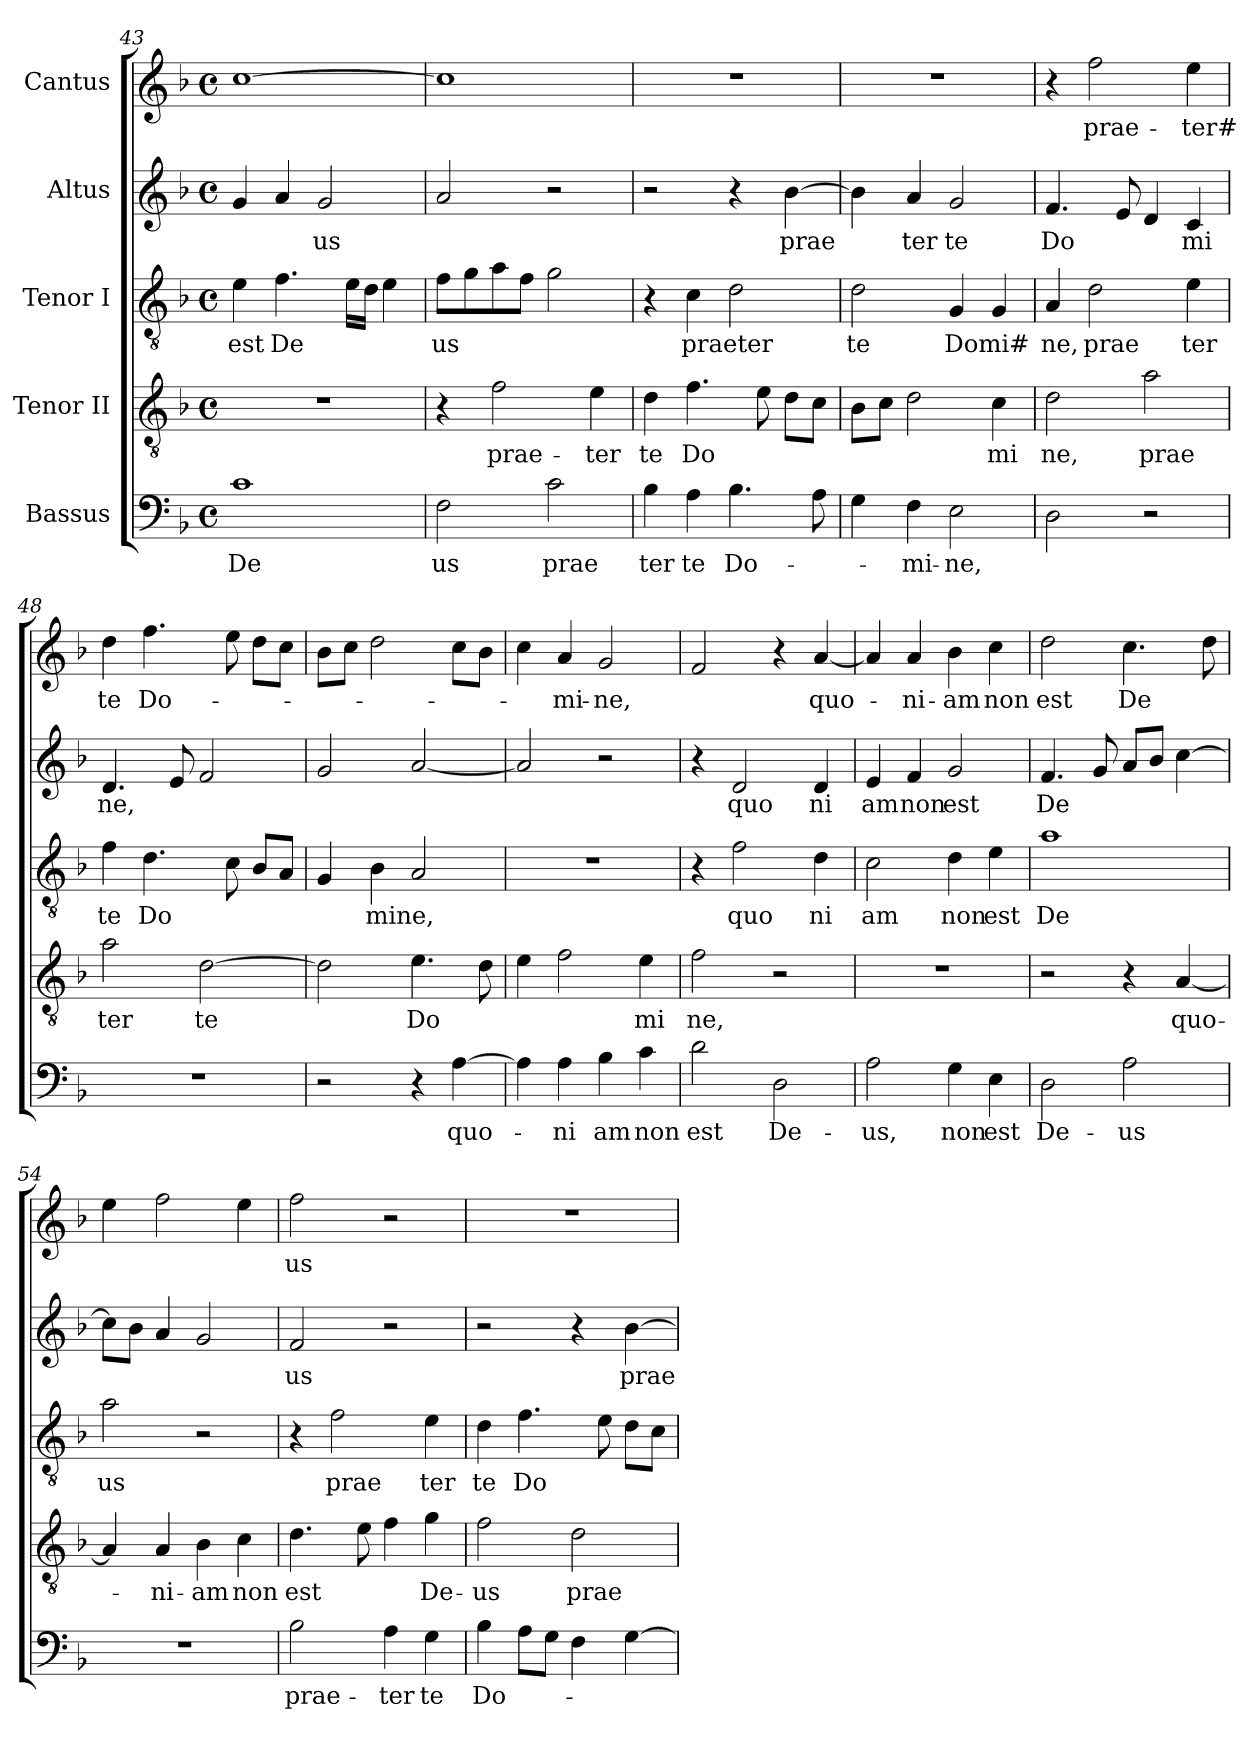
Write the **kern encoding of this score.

**kern	**text	**kern	**text	**kern	**text	**kern	**text	**kern	**text
*part5	*part5	*part4	*part4	*part3	*part3	*part2	*part2	*part1	*part1
*staff5	*staff5	*staff4	*staff4	*staff3	*staff3	*staff2	*staff2	*staff1	*staff1
*I"Bassus	*	*I"Tenor II	*	*I"Tenor I	*	*I"Altus	*	*I"Cantus	*
*clefF4	*	*clefGv2	*	*clefGv2	*	*clefG2	*	*clefG2	*
*k[b-]	*	*k[b-]	*	*k[b-]	*	*k[b-]	*	*k[b-]	*
*F:	*	*F:	*	*F:	*	*F:	*	*F:	*
*M4/4	*	*M4/4	*	*M4/4	*	*M4/4	*	*M4/4	*
*met(c)	*	*met(c)	*	*met(c)	*	*met(c)	*	*met(c)	*
=43	=43	=43	=43	=43	=43	=43	=43	=43	=43
!	!LO:LY:b:cj	!	!	!	!LO:LY:b:cj	!	!	!	!
1c	De	1r	.	4e\	est	4g/	.	[>1cc	.
!	!	!	!	!	!LO:LY:b	!	!	!	!
.	.	.	.	4.f\	De	4a/	.	.	.
!	!	!	!	!	!	!	!LO:LY:b:cj	!	!
.	.	.	.	.	.	2g/	us	.	.
.	.	.	.	16e\L	.	.	.	.	.
.	.	.	.	16d\J	.	.	.	.	.
.	.	.	.	4e\	.	.	.	.	.
=44	=44	=44	=44	=44	=44	=44	=44	=44	=44
!	!LO:LY:b:cj	!	!	!	!LO:LY:b:cj	!	!	!	!
2F\	us	4r	.	8f\L	us	2a/	.	1cc]	.
.	.	.	.	8g\	.	.	.	.	.
!	!	!	!LO:LY:b:cj	!	!	!	!	!	!
.	.	2f\	prae-	8a\	.	.	.	.	.
.	.	.	.	8f\J	.	.	.	.	.
!	!LO:LY:b:cj	!	!	!	!	!	!	!	!
2c\	prae	.	.	2g\	.	2r	.	.	.
!	!	!	!LO:LY:b:cj	!	!	!	!	!	!
.	.	4e\	-ter	.	.	.	.	.	.
!!LO:PB:g=z
=45	=45	=45	=45	=45	=45	=45	=45	=45	=45
!	!LO:LY:b:cj	!	!LO:LY:b:cj	!	!	!	!	!	!
4B-\	ter	4d\	te	4r	.	2r	.	1r	.
!	!LO:LY:b:cj	!	!LO:LY:b	!	!LO:LY:b:cj	!	!	!	!
4A\	te	4.f\	Do	4c\	praeter	.	.	.	.
!	!LO:LY:b	!	!	!	!	!	!	!	!
4.B-\	Do-	.	.	2d\	.	4r	.	.	.
.	.	8e\	.	.	.	.	.	.	.
!	!	!	!	!	!	!	!LO:LY:b	!	!
.	.	8d\L	.	.	.	[>4b-\	prae	.	.
8A\	.	8c\J	.	.	.	.	.	.	.
=46	=46	=46	=46	=46	=46	=46	=46	=46	=46
!	!	!	!	!	!LO:LY:b:cj	!	!	!	!
4G\	.	8B-\L	.	2d\	te	4b-\]	.	1r	.
.	.	8c\J	.	.	.	.	.	.	.
!	!LO:LY:b:cj	!	!	!	!	!	!LO:LY:b:cj	!	!
4F\	-mi-	2d\	.	.	.	4a/	ter	.	.
!	!LO:LY:b	!	!	!	!LO:LY:b:cj	!	!LO:LY:b:cj	!	!
2E\	-ne,	.	.	4G/	Domi#	2g/	te	.	.
!	!	!	!LO:LY:b:cj	!	!	!	!	!	!
.	.	4c\	mi	4G/	.	.	.	.	.
=47	=47	=47	=47	=47	=47	=47	=47	=47	=47
!	!	!	!LO:LY:b:cj	!	!LO:LY:b:cj	!	!LO:LY:b	!	!
2D\	.	2d\	ne,	4A/	ne,	4.f/	Do	4r	.
!	!	!	!	!	!LO:LY:b:cj	!	!	!	!LO:LY:b:cj
.	.	.	.	2d\	prae	.	.	2ff\	prae-
.	.	.	.	.	.	8e/	.	.	.
!	!	!	!LO:LY:b:cj	!	!	!	!	!	!
2r	.	2a\	prae	.	.	4d/	.	.	.
!	!	!	!	!	!LO:LY:b:cj	!	!LO:LY:b:cj	!	!LO:LY:b:rj
.	.	.	.	4e\	ter	4c/	mi	4ee\	-ter#
=48	=48	=48	=48	=48	=48	=48	=48	=48	=48
!	!	!	!LO:LY:b:cj	!	!LO:LY:b:cj	!	!LO:LY:b	!	!LO:LY:b:cj
1r	.	2a\	ter	4f\	te	4.d/	ne,	4dd\	te
!	!	!	!	!	!LO:LY:b	!	!	!	!LO:LY:b
.	.	.	.	4.d\	Do	.	.	4.ff\	Do-
.	.	.	.	.	.	8e/	.	.	.
!	!	!	!LO:LY:b:cj	!	!	!	!	!	!
.	.	[>2d\	te	.	.	2f/	.	.	.
.	.	.	.	8c\	.	.	.	8ee\	.
.	.	.	.	8B-/L	.	.	.	8dd\L	.
.	.	.	.	8A/J	.	.	.	8cc\J	.
=49	=49	=49	=49	=49	=49	=49	=49	=49	=49
2r	.	2d\]	.	4G/	.	2g/	.	8b-\L	.
.	.	.	.	.	.	.	.	8cc\J	.
!	!	!	!	!	!LO:LY:b	!	!	!	!
.	.	.	.	4B-\	mine,	.	.	2dd\	.
!	!	!	!LO:LY:b	!	!	!	!	!	!
4r	.	4.e\	Do	2A/	.	[<2a/	.	.	.
!	!LO:LY:b	!	!	!	!	!	!	!	!
[>4A\	quo-	.	.	.	.	.	.	8cc\L	.
.	.	8d\	.	.	.	.	.	8b-\J	.
=50	=50	=50	=50	=50	=50	=50	=50	=50	=50
4A\]	.	4e\	.	1r	.	2a/]	.	4cc\	.
!	!LO:LY:b:cj	!	!	!	!	!	!	!	!LO:LY:b:cj
4A\	-ni	2f\	.	.	.	.	.	4a/	-mi-
!	!LO:LY:b:cj	!	!	!	!	!	!	!	!LO:LY:b
4B-\	am	.	.	.	.	2r	.	2g/	-ne,
!	!LO:LY:b:cj	!	!LO:LY:b:cj	!	!	!	!	!	!
4c\	non	4e\	mi	.	.	.	.	.	.
=51	=51	=51	=51	=51	=51	=51	=51	=51	=51
!	!LO:LY:b:cj	!	!LO:LY:b:cj	!	!	!	!	!	!
2d\	est	2f\	ne,	4r	.	4r	.	2f/	.
!	!	!	!	!	!LO:LY:b:cj	!	!LO:LY:b:cj	!	!
.	.	.	.	2f\	quo	2d/	quo	.	.
!	!LO:LY:b:cj	!	!	!	!	!	!	!	!
2D\	De-	2r	.	.	.	.	.	4r	.
!	!	!	!	!	!LO:LY:b:cj	!	!LO:LY:b:cj	!	!LO:LY:b
.	.	.	.	4d\	ni	4d/	ni	[<4a/	quo-
=52	=52	=52	=52	=52	=52	=52	=52	=52	=52
!	!LO:LY:b:cj	!	!	!	!LO:LY:b:cj	!	!LO:LY:b:cj	!	!
2A\	-us,	1r	.	2c\	am	4e/	am	4a/]	.
!	!	!	!	!	!	!	!LO:LY:b:cj	!	!LO:LY:b:cj
.	.	.	.	.	.	4f/	non	4a/	-ni-
!	!LO:LY:b:cj	!	!	!	!LO:LY:b:cj	!	!LO:LY:b:cj	!	!LO:LY:b:cj
4G\	non	.	.	4d\	non	2g/	est	4b-\	-am
!	!LO:LY:b:cj	!	!	!	!LO:LY:b:cj	!	!	!	!LO:LY:b:cj
4E\	est	.	.	4e\	est	.	.	4cc\	non
!!LO:LB:g=z
=53	=53	=53	=53	=53	=53	=53	=53	=53	=53
!	!LO:LY:b:cj	!	!	!	!LO:LY:b:cj	!	!LO:LY:b	!	!LO:LY:b:cj
2D\	De-	2r	.	1a	De	4.f/	De	2dd\	est
.	.	.	.	.	.	8g/	.	.	.
!	!LO:LY:b:cj	!	!	!	!	!	!	!	!LO:LY:b
2A\	-us	4r	.	.	.	8a/L	.	4.cc\	De
.	.	.	.	.	.	8b-/J	.	.	.
!	!	!	!LO:LY:b	!	!	!	!	!	!
.	.	[<4A/	quo-	.	.	[>4cc\	.	.	.
.	.	.	.	.	.	.	.	8dd\	.
=54	=54	=54	=54	=54	=54	=54	=54	=54	=54
!	!	!	!	!	!LO:LY:b:cj	!	!	!	!
1r	.	4A/]	.	2a\	us	8cc\L]	.	4ee\	.
.	.	.	.	.	.	8b-\J	.	.	.
!	!	!	!LO:LY:b:cj	!	!	!	!	!	!
.	.	4A/	-ni-	.	.	4a/	.	2ff\	.
!	!	!	!LO:LY:b:cj	!	!	!	!	!	!
.	.	4B-\	-am	2r	.	2g/	.	.	.
!	!	!	!LO:LY:b:cj	!	!	!	!	!	!
.	.	4c\	non	.	.	.	.	4ee\	.
=55	=55	=55	=55	=55	=55	=55	=55	=55	=55
!	!LO:LY:b:cj	!	!LO:LY:b	!	!	!	!LO:LY:b:cj	!	!LO:LY:b:cj
2B-\	prae-	4.d\	est	4r	.	2f/	us	2ff\	us
!	!	!	!	!	!LO:LY:b:cj	!	!	!	!
.	.	.	.	2f\	prae	.	.	.	.
.	.	8e\	.	.	.	.	.	.	.
!	!LO:LY:b:cj	!	!	!	!	!	!	!	!
4A\	-ter	4f\	.	.	.	2r	.	2r	.
!	!LO:LY:b:cj	!	!LO:LY:b:cj	!	!LO:LY:b:cj	!	!	!	!
4G\	te	4g\	De-	4e\	ter	.	.	.	.
=56	=56	=56	=56	=56	=56	=56	=56	=56	=56
!	!LO:LY:b	!	!LO:LY:b:cj	!	!LO:LY:b:cj	!	!	!	!
4B-\	Do-	2f\	-us	4d\	te	2r	.	1r	.
!	!	!	!	!	!LO:LY:b	!	!	!	!
8A\L	.	.	.	4.f\	Do	.	.	.	.
8G\J	.	.	.	.	.	.	.	.	.
!	!	!	!LO:LY:b:cj	!	!	!	!	!	!
4F\	.	2d\	prae-	.	.	4r	.	.	.
.	.	.	.	8e\	.	.	.	.	.
!	!	!	!	!	!	!	!LO:LY:b	!	!
[>4G\	.	.	.	8d\L	.	[>4b-\	prae	.	.
.	.	.	.	8c\J	.	.	.	.	.
=	=	=	=	=	=	=	=	=	=
*-	*-	*-	*-	*-	*-	*-	*-	*-	*-
